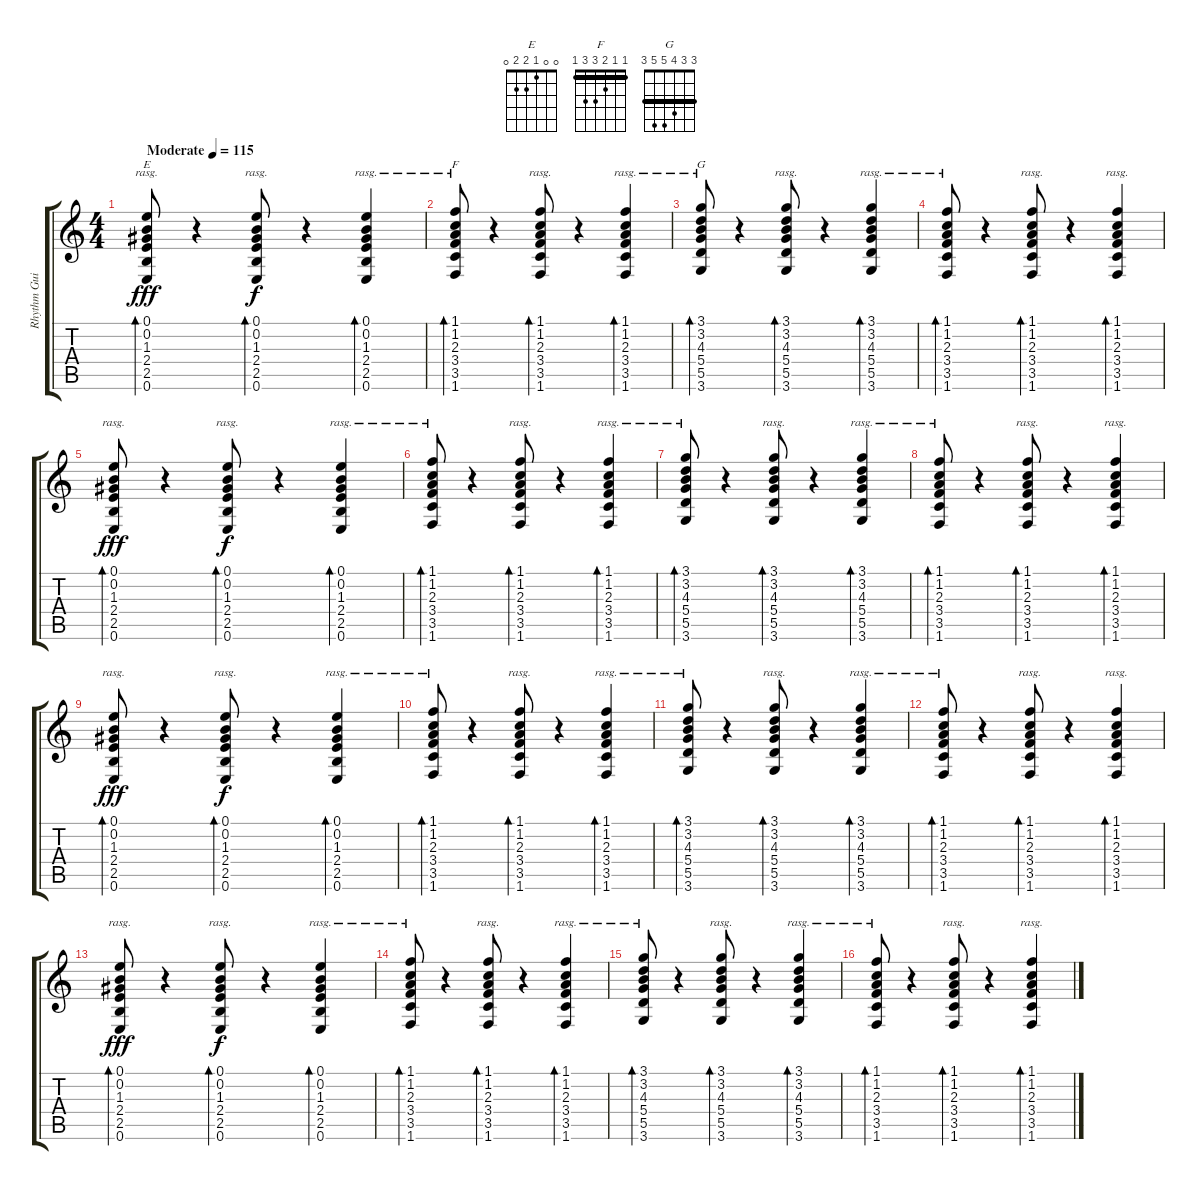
\track ("Rhythm Guitar" "Rhythm Gui") {solo instrument acousticguitarnylon}
\staff {score tabs}
\tuning (E4 B3 G3 D3 A2 E2) {hide}
\chord ("E" 0 0 1 2 2 0)
\chord ("F" 1 1 2 3 3 1) {barre 1}
\chord ("G" 3 3 4 5 5 3) {barre 3}
\ts (4 4)
\tempo (115 "Moderate")
\clef g2
\ks c
(0.1 0.2 1.3 2.4 2.5 0.6).8{bd 60 ch "E" rasg ii dy fff instrument acousticguitarnylon} r.4 (0.1 0.2 1.3 2.4 2.5 0.6).8{bd 60 rasg ii dy f} r.4 (0.1 0.2 1.3 2.4 2.5 0.6).4{bd 60 rasg ii} |
(1.1 1.2 2.3 3.4 3.5 1.6).8{bd 60 ch "F" rasg ii} r.4 (1.1 1.2 2.3 3.4 3.5 1.6).8{bd 60 rasg ii} r.4 (1.1 1.2 2.3 3.4 3.5 1.6).4{bd 60 rasg ii} |
(3.1 3.2 4.3 5.4 5.5 3.6).8{bd 60 ch "G" rasg ii} r.4 (3.1 3.2 4.3 5.4 5.5 3.6).8{bd 60 rasg ii} r.4 (3.1 3.2 4.3 5.4 5.5 3.6).4{bd 60 rasg ii} |
(1.1 1.2 2.3 3.4 3.5 1.6).8{bd 60 rasg ii} r.4 (1.1 1.2 2.3 3.4 3.5 1.6).8{bd 60 rasg ii} r.4 (1.1 1.2 2.3 3.4 3.5 1.6).4{bd 60 rasg ii} |
(0.1 0.2 1.3 2.4 2.5 0.6).8{bd 60 rasg ii dy fff} r.4 (0.1 0.2 1.3 2.4 2.5 0.6).8{bd 60 rasg ii dy f} r.4 (0.1 0.2 1.3 2.4 2.5 0.6).4{bd 60 rasg ii} |
(1.1 1.2 2.3 3.4 3.5 1.6).8{bd 60 rasg ii} r.4 (1.1 1.2 2.3 3.4 3.5 1.6).8{bd 60 rasg ii} r.4 (1.1 1.2 2.3 3.4 3.5 1.6).4{bd 60 rasg ii} |
(3.1 3.2 4.3 5.4 5.5 3.6).8{bd 60 rasg ii} r.4 (3.1 3.2 4.3 5.4 5.5 3.6).8{bd 60 rasg ii} r.4 (3.1 3.2 4.3 5.4 5.5 3.6).4{bd 60 rasg ii} |
(1.1 1.2 2.3 3.4 3.5 1.6).8{bd 60 rasg ii} r.4 (1.1 1.2 2.3 3.4 3.5 1.6).8{bd 60 rasg ii} r.4 (1.1 1.2 2.3 3.4 3.5 1.6).4{bd 60 rasg ii} |
(0.1 0.2 1.3 2.4 2.5 0.6).8{bd 60 rasg ii dy fff} r.4 (0.1 0.2 1.3 2.4 2.5 0.6).8{bd 60 rasg ii dy f} r.4 (0.1 0.2 1.3 2.4 2.5 0.6).4{bd 60 rasg ii} |
(1.1 1.2 2.3 3.4 3.5 1.6).8{bd 60 rasg ii} r.4 (1.1 1.2 2.3 3.4 3.5 1.6).8{bd 60 rasg ii} r.4 (1.1 1.2 2.3 3.4 3.5 1.6).4{bd 60 rasg ii} |
(3.1 3.2 4.3 5.4 5.5 3.6).8{bd 60 rasg ii} r.4 (3.1 3.2 4.3 5.4 5.5 3.6).8{bd 60 rasg ii} r.4 (3.1 3.2 4.3 5.4 5.5 3.6).4{bd 60 rasg ii} |
(1.1 1.2 2.3 3.4 3.5 1.6).8{bd 60 rasg ii} r.4 (1.1 1.2 2.3 3.4 3.5 1.6).8{bd 60 rasg ii} r.4 (1.1 1.2 2.3 3.4 3.5 1.6).4{bd 60 rasg ii} |
(0.1 0.2 1.3 2.4 2.5 0.6).8{bd 60 rasg ii dy fff} r.4 (0.1 0.2 1.3 2.4 2.5 0.6).8{bd 60 rasg ii dy f} r.4 (0.1 0.2 1.3 2.4 2.5 0.6).4{bd 60 rasg ii} |
(1.1 1.2 2.3 3.4 3.5 1.6).8{bd 60 rasg ii} r.4 (1.1 1.2 2.3 3.4 3.5 1.6).8{bd 60 rasg ii} r.4 (1.1 1.2 2.3 3.4 3.5 1.6).4{bd 60 rasg ii} |
(3.1 3.2 4.3 5.4 5.5 3.6).8{bd 60 rasg ii} r.4 (3.1 3.2 4.3 5.4 5.5 3.6).8{bd 60 rasg ii} r.4 (3.1 3.2 4.3 5.4 5.5 3.6).4{bd 60 rasg ii} |
(1.1 1.2 2.3 3.4 3.5 1.6).8{bd 60 rasg ii} r.4 (1.1 1.2 2.3 3.4 3.5 1.6).8{bd 60 rasg ii} r.4 (1.1 1.2 2.3 3.4 3.5 1.6).4{bd 60 rasg ii}
